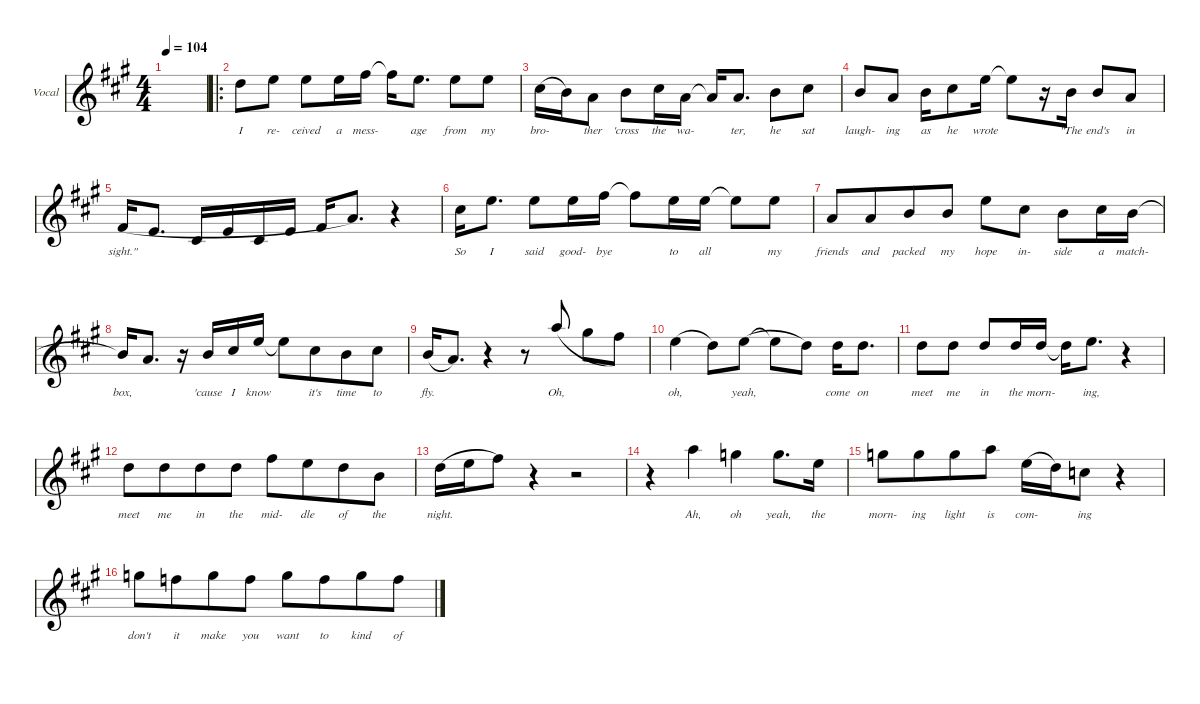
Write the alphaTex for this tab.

\defaultSystemsLayout 1
\hideDynamics
\bracketExtendMode nobrackets
\firstSystemTrackNameOrientation horizontal
\otherSystemsTrackNameOrientation horizontal
\track ("Vocal" "Vocal") {defaultSystemsLayout 1 instrument voiceoohs}
\staff {score}
\tuning (E4 B3 G3 D3 A2 E2)
\ts (4 4)
\tempo 104
\clef g2
\ks a
|
\ro
10.1{acc forcenatural}.8{lyrics (0 "I") lyrics (1 "") lyrics (2 "") lyrics (3 "") lyrics (4 "") beam Down} 12.1{acc forcenatural}.8{lyrics (0 "re-") lyrics (1 "") lyrics (2 "") lyrics (3 "") lyrics (4 "") beam Down} 12.1{acc forcenatural}.8{lyrics (0 "ceived") lyrics (1 "") lyrics (2 "") lyrics (3 "") lyrics (4 "") beam Down} 12.1{acc forcenatural}.16{lyrics (0 "a") lyrics (1 "") lyrics (2 "") lyrics (3 "") lyrics (4 "") beam Down} 14.1{acc #}.16{lyrics (0 "mess-") lyrics (1 "") lyrics (2 "") lyrics (3 "") lyrics (4 "") beam Down} 14.1{t acc #}.16{beam Down} 12.1{acc forcenatural}.8{d lyrics (0 "age") lyrics (1 "") lyrics (2 "") lyrics (3 "") lyrics (4 "") beam Down} 12.1{acc forcenatural}.8{lyrics (0 "from") lyrics (1 "") lyrics (2 "") lyrics (3 "") lyrics (4 "") beam Down} 12.1{acc forcenatural}.8{lyrics (0 "my") lyrics (1 "") lyrics (2 "") lyrics (3 "") lyrics (4 "") beam Down} |
9.1{acc #}.16{lyrics (0 "bro-") lyrics (1 "") lyrics (2 "") lyrics (3 "") lyrics (4 "") legatoorigin beam Down} 7.1{acc forcenatural}.16{beam Down} 5.1{acc forcenatural}.8{lyrics (0 "ther") lyrics (1 "") lyrics (2 "") lyrics (3 "") lyrics (4 "") beam Down} 7.1{acc forcenatural}.8{lyrics (0 "'cross") lyrics (1 "") lyrics (2 "") lyrics (3 "") lyrics (4 "") beam Down} 9.1{acc #}.16{lyrics (0 "the") lyrics (1 "") lyrics (2 "") lyrics (3 "") lyrics (4 "") beam Down} 5.1{acc forcenatural}.16{lyrics (0 "wa-") lyrics (1 "") lyrics (2 "") lyrics (3 "") lyrics (4 "") beam Down} 5.1{t acc forcenatural}.16{beam Up} 5.1{acc forcenatural}.8{d lyrics (0 "ter,") lyrics (1 "") lyrics (2 "") lyrics (3 "") lyrics (4 "") beam Up} 7.1{acc forcenatural}.8{lyrics (0 "he") lyrics (1 "") lyrics (2 "") lyrics (3 "") lyrics (4 "") beam Down} 9.1{acc #}.8{lyrics (0 "sat") lyrics (1 "") lyrics (2 "") lyrics (3 "") lyrics (4 "") beam Down} |
7.1{acc forcenatural}.8{lyrics (0 "laugh-") lyrics (1 "") lyrics (2 "") lyrics (3 "") lyrics (4 "") beam Up} 5.1{acc forcenatural}.8{lyrics (0 "ing") lyrics (1 "") lyrics (2 "") lyrics (3 "") lyrics (4 "") beam Up} 7.1{acc forcenatural}.16{lyrics (0 "as") lyrics (1 "") lyrics (2 "") lyrics (3 "") lyrics (4 "") beam Down} 9.1{acc #}.8{lyrics (0 "he") lyrics (1 "") lyrics (2 "") lyrics (3 "") lyrics (4 "") beam Down} 12.1{acc forcenatural}.16{lyrics (0 "wrote") lyrics (1 "") lyrics (2 "") lyrics (3 "") lyrics (4 "") beam Down} 12.1{t acc forcenatural}.8{beam Down} r.16{beam Down} 7.1{acc forcenatural}.16{lyrics (0 "\"The") lyrics (1 "") lyrics (2 "") lyrics (3 "") lyrics (4 "") beam Down} 7.1{acc forcenatural}.8{lyrics (0 "end's") lyrics (1 "") lyrics (2 "") lyrics (3 "") lyrics (4 "") beam Up} 5.1{acc forcenatural}.8{lyrics (0 "in") lyrics (1 "") lyrics (2 "") lyrics (3 "") lyrics (4 "") beam Up} |
2.1{acc #}.16{lyrics (0 "sight.\"") lyrics (1 "") lyrics (2 "") lyrics (3 "") lyrics (4 "") legatoorigin beam Up} 0.1{acc forcenatural}.8{d legatoorigin beam Up} 2.2{acc #}.16{legatoorigin beam Up} 0.1{acc forcenatural}.16{legatoorigin beam Up} 2.2{acc #}.16{legatoorigin beam Up} 0.1{acc forcenatural}.16{legatoorigin beam Up} 2.1{acc #}.16{legatoorigin beam Up} 5.1{acc forcenatural}.8{d beam Up} r.4{beam Up} |
9.1{acc #}.16{lyrics (0 "So") lyrics (1 "") lyrics (2 "") lyrics (3 "") lyrics (4 "") beam Down} 12.1{acc forcenatural}.8{d lyrics (0 "I") lyrics (1 "") lyrics (2 "") lyrics (3 "") lyrics (4 "") beam Down} 12.1{acc forcenatural}.8{lyrics (0 "said") lyrics (1 "") lyrics (2 "") lyrics (3 "") lyrics (4 "") beam Down} 12.1{acc forcenatural}.16{lyrics (0 "good-") lyrics (1 "") lyrics (2 "") lyrics (3 "") lyrics (4 "") beam Down} 14.1{acc #}.16{lyrics (0 "bye") lyrics (1 "") lyrics (2 "") lyrics (3 "") lyrics (4 "") beam Down} 14.1{t acc #}.8{beam Down} 12.1{acc forcenatural}.16{lyrics (0 "to") lyrics (1 "") lyrics (2 "") lyrics (3 "") lyrics (4 "") beam Down} 12.1{acc forcenatural}.16{lyrics (0 "all") lyrics (1 "") lyrics (2 "") lyrics (3 "") lyrics (4 "") beam Down} 12.1{t acc forcenatural}.8{beam Down} 12.1{acc forcenatural}.8{lyrics (0 "my") lyrics (1 "") lyrics (2 "") lyrics (3 "") lyrics (4 "") beam Down} |
5.1{acc forcenatural}.8{lyrics (0 "friends") lyrics (1 "") lyrics (2 "") lyrics (3 "") lyrics (4 "") beam Up} 5.1{acc forcenatural}.8{lyrics (0 "and") lyrics (1 "") lyrics (2 "") lyrics (3 "") lyrics (4 "") beam Up beam merge} 7.1{acc forcenatural}.8{lyrics (0 "packed") lyrics (1 "") lyrics (2 "") lyrics (3 "") lyrics (4 "") beam Up} 7.1{acc forcenatural}.8{lyrics (0 "my") lyrics (1 "") lyrics (2 "") lyrics (3 "") lyrics (4 "") beam Up} 12.1{acc forcenatural}.8{lyrics (0 "hope") lyrics (1 "") lyrics (2 "") lyrics (3 "") lyrics (4 "") beam Down} 9.1{acc #}.8{lyrics (0 "in-") lyrics (1 "") lyrics (2 "") lyrics (3 "") lyrics (4 "") beam Down} 7.1{acc forcenatural}.8{lyrics (0 "side") lyrics (1 "") lyrics (2 "") lyrics (3 "") lyrics (4 "") beam Down} 9.1{acc #}.16{lyrics (0 "a") lyrics (1 "") lyrics (2 "") lyrics (3 "") lyrics (4 "") beam Down} 7.1{acc forcenatural}.16{lyrics (0 "match-") lyrics (1 "") lyrics (2 "") lyrics (3 "") lyrics (4 "") beam Down} |
7.1{t acc forcenatural}.16{lyrics (0 "box,") lyrics (1 "") lyrics (2 "") lyrics (3 "") lyrics (4 "") beam Up} 5.1{acc forcenatural}.8{d beam Up} r.16{beam Up} 7.1{acc forcenatural}.16{lyrics (0 "'cause") lyrics (1 "") lyrics (2 "") lyrics (3 "") lyrics (4 "") beam Down} 9.1{acc #}.16{lyrics (0 "I") lyrics (1 "") lyrics (2 "") lyrics (3 "") lyrics (4 "") beam Down} 12.1{acc forcenatural}.16{lyrics (0 "know") lyrics (1 "") lyrics (2 "") lyrics (3 "") lyrics (4 "") beam Down} 12.1{t acc forcenatural}.8{beam Down} 9.1{acc #}.8{lyrics (0 "it's") lyrics (1 "") lyrics (2 "") lyrics (3 "") lyrics (4 "") beam Down beam merge} 7.1{acc forcenatural}.8{lyrics (0 "time") lyrics (1 "") lyrics (2 "") lyrics (3 "") lyrics (4 "") beam Down} 9.1{acc #}.8{lyrics (0 "to") lyrics (1 "") lyrics (2 "") lyrics (3 "") lyrics (4 "") beam Down} |
7.1{acc forcenatural}.16{lyrics (0 "fly.") lyrics (1 "") lyrics (2 "") lyrics (3 "") lyrics (4 "") legatoorigin beam Up} 5.1{acc forcenatural}.8{d beam Up} r.4{beam Up} r.8{beam Up} 17.1{acc forcenatural}.8{lyrics (0 "Oh,") lyrics (1 "") lyrics (2 "") lyrics (3 "") lyrics (4 "") legatoorigin beam Down} 16.1{acc #}.8{legatoorigin beam Down} 14.1{acc #}.8{beam Down} |
12.1{acc forcenatural}.4{lyrics (0 "oh,") lyrics (1 "") lyrics (2 "") lyrics (3 "") lyrics (4 "") legatoorigin beam Down} 10.1{acc forcenatural}.8{beam Down} 12.1{acc forcenatural}.8{lyrics (0 "yeah,") lyrics (1 "") lyrics (2 "") lyrics (3 "") lyrics (4 "") legatoorigin beam Down} 12.1{t acc forcenatural}.8{legatoorigin beam Down} 10.1{acc forcenatural}.8{beam Down} 10.1{acc forcenatural}.16{lyrics (0 "come") lyrics (1 "") lyrics (2 "") lyrics (3 "") lyrics (4 "") beam Down} 10.1{acc forcenatural}.8{d lyrics (0 "on") lyrics (1 "") lyrics (2 "") lyrics (3 "") lyrics (4 "") beam Down} |
10.1{acc forcenatural}.8{lyrics (0 "meet") lyrics (1 "") lyrics (2 "") lyrics (3 "") lyrics (4 "") beam Down} 10.1{acc forcenatural}.8{lyrics (0 "me") lyrics (1 "") lyrics (2 "") lyrics (3 "") lyrics (4 "") beam Down} 10.1{acc forcenatural}.8{lyrics (0 "in") lyrics (1 "") lyrics (2 "") lyrics (3 "") lyrics (4 "") beam Up} 10.1{acc forcenatural}.16{lyrics (0 "the") lyrics (1 "") lyrics (2 "") lyrics (3 "") lyrics (4 "") beam Up} 10.1{acc forcenatural}.16{lyrics (0 "morn-") lyrics (1 "") lyrics (2 "") lyrics (3 "") lyrics (4 "") beam Up} 10.1{t acc forcenatural}.16{beam Down} 12.1{acc forcenatural}.8{d lyrics (0 "ing,") lyrics (1 "") lyrics (2 "") lyrics (3 "") lyrics (4 "") beam Down} r.4{beam Down} |
10.1{acc forcenatural}.8{lyrics (0 "meet") lyrics (1 "") lyrics (2 "") lyrics (3 "") lyrics (4 "") beam Down} 10.1{acc forcenatural}.8{lyrics (0 "me") lyrics (1 "") lyrics (2 "") lyrics (3 "") lyrics (4 "") beam Down beam merge} 10.1{acc forcenatural}.8{lyrics (0 "in") lyrics (1 "") lyrics (2 "") lyrics (3 "") lyrics (4 "") beam Down} 10.1{acc forcenatural}.8{lyrics (0 "the") lyrics (1 "") lyrics (2 "") lyrics (3 "") lyrics (4 "") beam Down} 14.1{acc #}.8{lyrics (0 "mid-") lyrics (1 "") lyrics (2 "") lyrics (3 "") lyrics (4 "") beam Down} 12.1{acc forcenatural}.8{lyrics (0 "dle") lyrics (1 "") lyrics (2 "") lyrics (3 "") lyrics (4 "") beam Down beam merge} 10.1{acc forcenatural}.8{lyrics (0 "of") lyrics (1 "") lyrics (2 "") lyrics (3 "") lyrics (4 "") beam Down} 7.1{acc forcenatural}.8{lyrics (0 "the") lyrics (1 "") lyrics (2 "") lyrics (3 "") lyrics (4 "") beam Down} |
10.1{acc forcenatural}.16{lyrics (0 "night.") lyrics (1 "") lyrics (2 "") lyrics (3 "") lyrics (4 "") legatoorigin beam Down} 12.1{acc forcenatural}.16{legatoorigin beam Down} 14.1{acc #}.8{beam Down} r.4{beam Down} r.2{beam Down} |
r.4{beam Down} 17.1{acc forcenatural}.4{lyrics (0 "Ah,") lyrics (1 "") lyrics (2 "") lyrics (3 "") lyrics (4 "") beam Down} 15.1{acc forcenatural}.4{lyrics (0 "oh") lyrics (1 "") lyrics (2 "") lyrics (3 "") lyrics (4 "") beam Down} 15.1{acc forcenatural}.8{d lyrics (0 "yeah,") lyrics (1 "") lyrics (2 "") lyrics (3 "") lyrics (4 "") beam Down} 12.1{acc forcenatural}.16{lyrics (0 "the") lyrics (1 "") lyrics (2 "") lyrics (3 "") lyrics (4 "") beam Down} |
15.1{acc forcenatural}.8{lyrics (0 "morn-") lyrics (1 "") lyrics (2 "") lyrics (3 "") lyrics (4 "") beam Down} 15.1{acc forcenatural}.8{lyrics (0 "ing") lyrics (1 "") lyrics (2 "") lyrics (3 "") lyrics (4 "") beam Down beam merge} 15.1{acc forcenatural}.8{lyrics (0 "light") lyrics (1 "") lyrics (2 "") lyrics (3 "") lyrics (4 "") beam Down} 17.1{acc forcenatural}.8{lyrics (0 "is") lyrics (1 "") lyrics (2 "") lyrics (3 "") lyrics (4 "") beam Down} 12.1{acc forcenatural}.16{lyrics (0 "com-") lyrics (1 "") lyrics (2 "") lyrics (3 "") lyrics (4 "") legatoorigin beam Down} 10.1{acc forcenatural}.16{beam Down} 8.1{acc forcenatural}.8{lyrics (0 "ing") lyrics (1 "") lyrics (2 "") lyrics (3 "") lyrics (4 "") beam Down} r.4{beam Down} |
15.1{acc forcenatural}.8{lyrics (0 "don't") lyrics (1 "") lyrics (2 "") lyrics (3 "") lyrics (4 "") beam Down} 13.1{acc forcenatural}.8{lyrics (0 "it") lyrics (1 "") lyrics (2 "") lyrics (3 "") lyrics (4 "") beam Down beam merge} 15.1{acc forcenatural}.8{lyrics (0 "make") lyrics (1 "") lyrics (2 "") lyrics (3 "") lyrics (4 "") beam Down} 13.1{acc forcenatural}.8{lyrics (0 "you") lyrics (1 "") lyrics (2 "") lyrics (3 "") lyrics (4 "") beam Down} 15.1{acc forcenatural}.8{lyrics (0 "want") lyrics (1 "") lyrics (2 "") lyrics (3 "") lyrics (4 "") beam Down} 13.1{acc forcenatural}.8{lyrics (0 "to") lyrics (1 "") lyrics (2 "") lyrics (3 "") lyrics (4 "") beam Down beam merge} 15.1{acc forcenatural}.8{lyrics (0 "kind") lyrics (1 "") lyrics (2 "") lyrics (3 "") lyrics (4 "") beam Down} 13.1{acc forcenatural}.8{lyrics (0 "of") lyrics (1 "") lyrics (2 "") lyrics (3 "") lyrics (4 "") beam Down}
